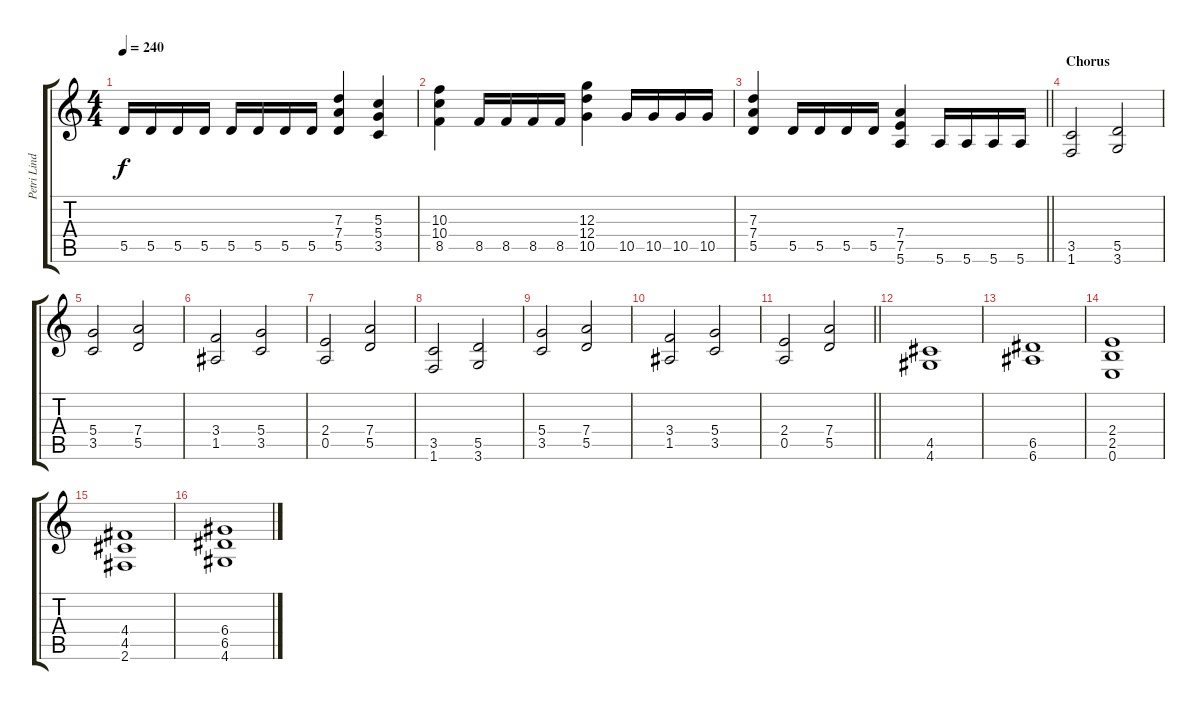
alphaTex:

\track ("Petri Lindroos" "Petri Lind") {instrument distortionguitar}
\staff {score tabs}
\tuning (E4 B3 G3 D3 A2 E2) {hide}
\ts (4 4)
\tempo 240
\clef g2
\ks c
5.5.16{dy f} 5.5.16 5.5.16 5.5.16 5.5.16 5.5.16 5.5.16 5.5.16 (7.3 7.4 5.5).4 (5.3 5.4 3.5).4 |
(10.3 10.4 8.5).4 8.5.16 8.5.16 8.5.16 8.5.16 (12.3 12.4 10.5).4 10.5.16 10.5.16 10.5.16 10.5.16 |
\barLineRight lightlight
(7.3 7.4 5.5).4 5.5.16 5.5.16 5.5.16 5.5.16 (7.4 7.5 5.6).4 5.6.16 5.6.16 5.6.16 5.6.16 |
\section ("" "Chorus")
(3.5 1.6).2 (5.5 3.6).2 |
(5.4 3.5).2 (7.4 5.5).2 |
(3.4 1.5).2 (5.4 3.5).2 |
(2.4 0.5).2 (7.4 5.5).2 |
(3.5 1.6).2 (5.5 3.6).2 |
(5.4 3.5).2 (7.4 5.5).2 |
(3.4 1.5).2 (5.4 3.5).2 |
\barLineRight lightlight
(2.4 0.5).2 (7.4 5.5).2 |
(4.5 4.6).1 |
(6.5 6.6).1 |
(2.4 2.5 0.6).1 |
(4.4 4.5 2.6).1 |
(6.4 6.5 4.6).1
